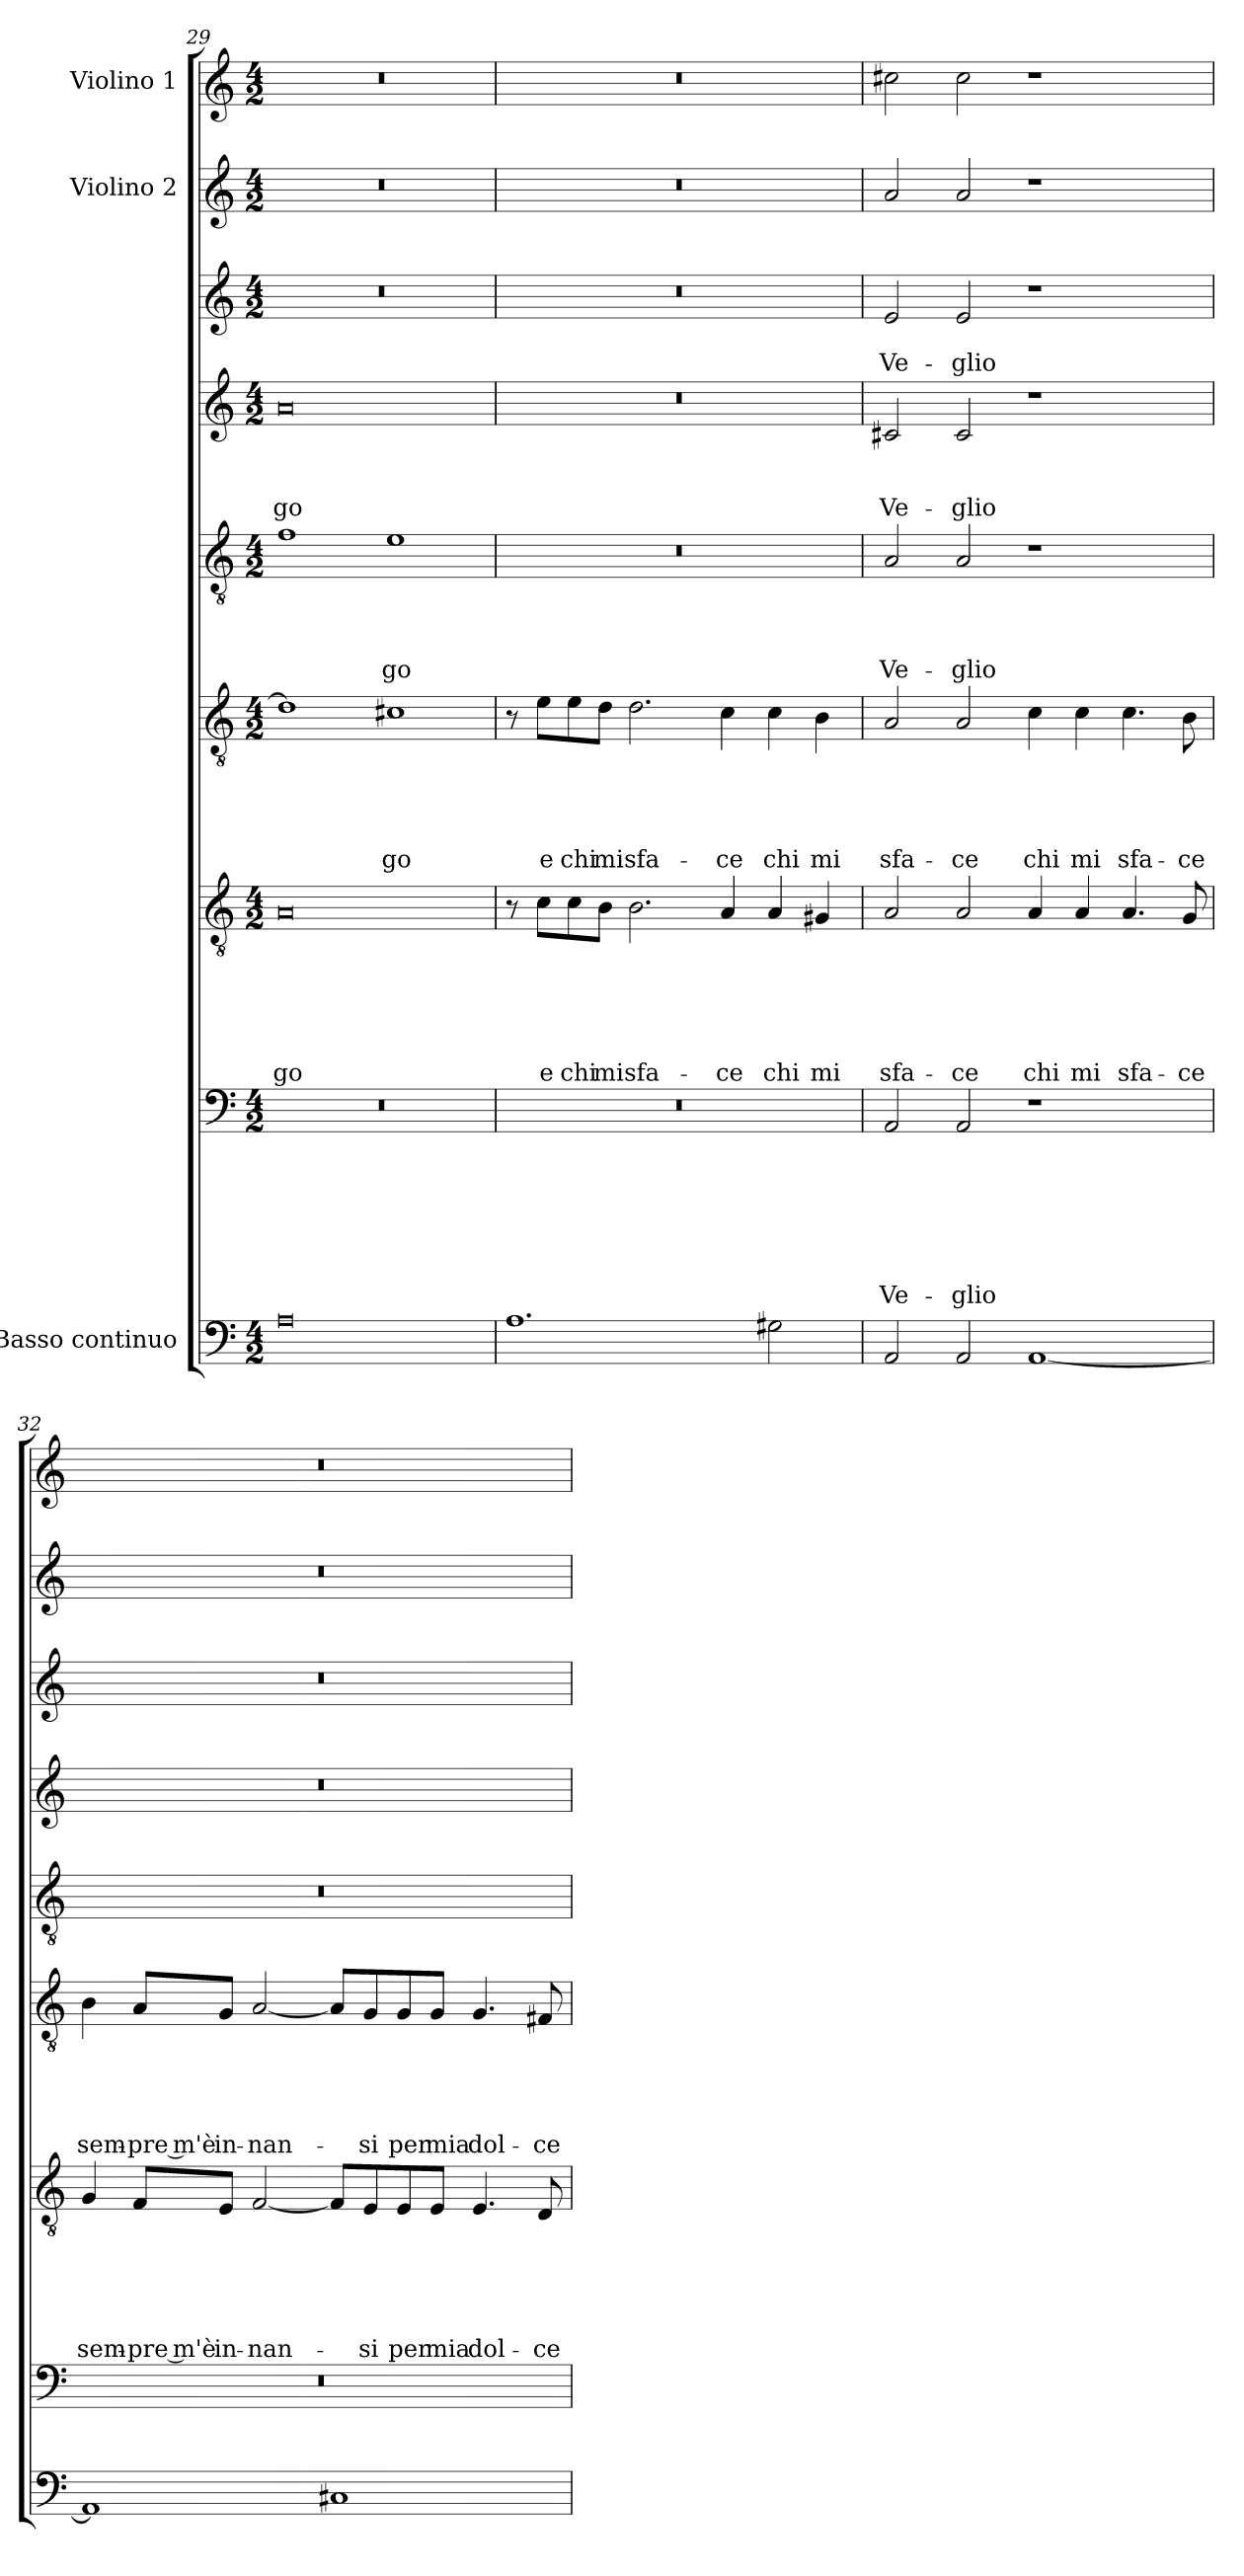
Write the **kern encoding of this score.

**kern	**kern	**text	**text	**text	**text	**text	**text	**text	**kern	**text	**text	**text	**text	**text	**text	**kern	**text	**text	**text	**text	**text	**kern	**text	**text	**text	**text	**kern	**text	**text	**text	**kern	**text	**text	**kern	**kern
*part9	*part8	*part8	*part8	*part8	*part8	*part8	*part8	*part8	*part7	*part7	*part7	*part7	*part7	*part7	*part7	*part6	*part6	*part6	*part6	*part6	*part6	*part5	*part5	*part5	*part5	*part5	*part4	*part4	*part4	*part4	*part3	*part3	*part3	*part2	*part1
*staff9	*staff8	*staff8	*staff8	*staff8	*staff8	*staff8	*staff8	*staff8	*staff7	*staff7	*staff7	*staff7	*staff7	*staff7	*staff7	*staff6	*staff6	*staff6	*staff6	*staff6	*staff6	*staff5	*staff5	*staff5	*staff5	*staff5	*staff4	*staff4	*staff4	*staff4	*staff3	*staff3	*staff3	*staff2	*staff1
*I"Basso continuo	*	*	*	*	*	*	*	*	*	*	*	*	*	*	*	*	*	*	*	*	*	*	*	*	*	*	*	*	*	*	*	*	*	*I"Violino 2	*I"Violino 1
*clefF4	*clefF4	*	*	*	*	*	*	*	*clefGv2	*	*	*	*	*	*	*clefGv2	*	*	*	*	*	*clefGv2	*	*	*	*	*clefG2	*	*	*	*clefG2	*	*	*clefG2	*clefG2
*k[]	*k[]	*	*	*	*	*	*	*	*k[]	*	*	*	*	*	*	*k[]	*	*	*	*	*	*k[]	*	*	*	*	*k[]	*	*	*	*k[]	*	*	*k[]	*k[]
*a:	*a:	*	*	*	*	*	*	*	*a:	*	*	*	*	*	*	*a:	*	*	*	*	*	*a:	*	*	*	*	*a:	*	*	*	*a:	*	*	*a:	*a:
*M4/2	*M4/2	*	*	*	*	*	*	*	*M4/2	*	*	*	*	*	*	*M4/2	*	*	*	*	*	*M4/2	*	*	*	*	*M4/2	*	*	*	*M4/2	*	*	*M4/2	*M4/2
=29	=29	=29	=29	=29	=29	=29	=29	=29	=29	=29	=29	=29	=29	=29	=29	=29	=29	=29	=29	=29	=29	=29	=29	=29	=29	=29	=29	=29	=29	=29	=29	=29	=29	=29	=29
!	!	!	!	!	!	!	!	!	!	!	!	!	!	!	!LO:LY:b	!	!	!	!	!	!	!	!	!	!	!	!	!	!	!LO:LY:b	!	!	!	!	!
0A	0r	.	.	.	.	.	.	.	0A	.	.	.	.	.	-go	1d]	.	.	.	.	.	1f	.	.	.	.	0a	.	.	-go	0r	.	.	0r	0r
!	!	!	!	!	!	!	!	!	!	!	!	!	!	!	!	!	!	!	!	!	!LO:LY:b	!	!	!	!	!LO:LY:b	!	!	!	!	!	!	!	!	!
.	.	.	.	.	.	.	.	.	.	.	.	.	.	.	.	1c#X	.	.	.	.	-go	1e	.	.	.	-go	.	.	.	.	.	.	.	.	.
=30	=30	=30	=30	=30	=30	=30	=30	=30	=30	=30	=30	=30	=30	=30	=30	=30	=30	=30	=30	=30	=30	=30	=30	=30	=30	=30	=30	=30	=30	=30	=30	=30	=30	=30	=30
1.A	0r	.	.	.	.	.	.	.	8r	.	.	.	.	.	.	8r	.	.	.	.	.	0r	.	.	.	.	0r	.	.	.	0r	.	.	0r	0r
!	!	!	!	!	!	!	!	!	!	!	!	!	!	!	!LO:LY:b	!	!	!	!	!	!LO:LY:b	!	!	!	!	!	!	!	!	!	!	!	!	!	!
.	.	.	.	.	.	.	.	.	8c\L	.	.	.	.	.	e	8e\L	.	.	.	.	e	.	.	.	.	.	.	.	.	.	.	.	.	.	.
!	!	!	!	!	!	!	!	!	!	!	!	!	!	!	!LO:LY:b	!	!	!	!	!	!LO:LY:b	!	!	!	!	!	!	!	!	!	!	!	!	!	!
.	.	.	.	.	.	.	.	.	8c\	.	.	.	.	.	chi	8e\	.	.	.	.	chi	.	.	.	.	.	.	.	.	.	.	.	.	.	.
!	!	!	!	!	!	!	!	!	!	!	!	!	!	!	!LO:LY:b	!	!	!	!	!	!LO:LY:b	!	!	!	!	!	!	!	!	!	!	!	!	!	!
.	.	.	.	.	.	.	.	.	8B\J	.	.	.	.	.	mi	8d\J	.	.	.	.	mi	.	.	.	.	.	.	.	.	.	.	.	.	.	.
!	!	!	!	!	!	!	!	!	!	!	!	!	!	!	!LO:LY:b	!	!	!	!	!	!LO:LY:b	!	!	!	!	!	!	!	!	!	!	!	!	!	!
.	.	.	.	.	.	.	.	.	2.B\	.	.	.	.	.	sfa-	2.d\	.	.	.	.	sfa-	.	.	.	.	.	.	.	.	.	.	.	.	.	.
!	!	!	!	!	!	!	!	!	!	!	!	!	!	!	!LO:LY:b	!	!	!	!	!	!LO:LY:b	!	!	!	!	!	!	!	!	!	!	!	!	!	!
.	.	.	.	.	.	.	.	.	4A/	.	.	.	.	.	-ce	4c\	.	.	.	.	-ce	.	.	.	.	.	.	.	.	.	.	.	.	.	.
!	!	!	!	!	!	!	!	!	!	!	!	!	!	!	!LO:LY:b	!	!	!	!	!	!LO:LY:b	!	!	!	!	!	!	!	!	!	!	!	!	!	!
2G#X\	.	.	.	.	.	.	.	.	4A/	.	.	.	.	.	chi	4c\	.	.	.	.	chi	.	.	.	.	.	.	.	.	.	.	.	.	.	.
!	!	!	!	!	!	!	!	!	!	!	!	!	!	!	!LO:LY:b	!	!	!	!	!	!LO:LY:b	!	!	!	!	!	!	!	!	!	!	!	!	!	!
.	.	.	.	.	.	.	.	.	4G#X/	.	.	.	.	.	mi	4B\	.	.	.	.	mi	.	.	.	.	.	.	.	.	.	.	.	.	.	.
!!LO:LB:g=z
=31	=31	=31	=31	=31	=31	=31	=31	=31	=31	=31	=31	=31	=31	=31	=31	=31	=31	=31	=31	=31	=31	=31	=31	=31	=31	=31	=31	=31	=31	=31	=31	=31	=31	=31	=31
!	!	!	!	!	!	!	!	!LO:LY:b	!	!	!	!	!	!	!LO:LY:b	!	!	!	!	!	!LO:LY:b	!	!	!	!	!LO:LY:b	!	!	!	!LO:LY:b	!	!	!LO:LY:b	!	!
2AA/	2AA/	.	.	.	.	.	.	Ve-	2A/	.	.	.	.	.	sfa-	2A/	.	.	.	.	sfa-	2A/	.	.	.	Ve-	2c#X/	.	.	Ve-	2e/	.	Ve-	2a/	2cc#X\
!	!	!	!	!	!	!	!	!LO:LY:b	!	!	!	!	!	!	!LO:LY:b	!	!	!	!	!	!LO:LY:b	!	!	!	!	!LO:LY:b	!	!	!	!LO:LY:b	!	!	!LO:LY:b	!	!
2AA/	2AA/	.	.	.	.	.	.	-glio	2A/	.	.	.	.	.	-ce	2A/	.	.	.	.	-ce	2A/	.	.	.	-glio	2c#/	.	.	-glio	2e/	.	-glio	2a/	2cc#\
!	!	!	!	!	!	!	!	!	!	!	!	!	!	!	!LO:LY:b	!	!	!	!	!	!LO:LY:b	!	!	!	!	!	!	!	!	!	!	!	!	!	!
[1AA	1r	.	.	.	.	.	.	.	4A/	.	.	.	.	.	chi	4c\	.	.	.	.	chi	1r	.	.	.	.	1r	.	.	.	1r	.	.	1r	1r
!	!	!	!	!	!	!	!	!	!	!	!	!	!	!	!LO:LY:b	!	!	!	!	!	!LO:LY:b	!	!	!	!	!	!	!	!	!	!	!	!	!	!
.	.	.	.	.	.	.	.	.	4A/	.	.	.	.	.	mi	4c\	.	.	.	.	mi	.	.	.	.	.	.	.	.	.	.	.	.	.	.
!	!	!	!	!	!	!	!	!	!	!	!	!	!	!	!LO:LY:b	!	!	!	!	!	!LO:LY:b	!	!	!	!	!	!	!	!	!	!	!	!	!	!
.	.	.	.	.	.	.	.	.	4.A/	.	.	.	.	.	sfa-	4.c\	.	.	.	.	sfa-	.	.	.	.	.	.	.	.	.	.	.	.	.	.
!	!	!	!	!	!	!	!	!	!	!	!	!	!	!	!LO:LY:b	!	!	!	!	!	!LO:LY:b	!	!	!	!	!	!	!	!	!	!	!	!	!	!
.	.	.	.	.	.	.	.	.	8G/	.	.	.	.	.	-ce	8B\	.	.	.	.	-ce	.	.	.	.	.	.	.	.	.	.	.	.	.	.
=32	=32	=32	=32	=32	=32	=32	=32	=32	=32	=32	=32	=32	=32	=32	=32	=32	=32	=32	=32	=32	=32	=32	=32	=32	=32	=32	=32	=32	=32	=32	=32	=32	=32	=32	=32
!	!	!	!	!	!	!	!	!	!	!	!	!	!	!	!LO:LY:b	!	!	!	!	!	!LO:LY:b	!	!	!	!	!	!	!	!	!	!	!	!	!	!
1AA]	0r	.	.	.	.	.	.	.	4G/	.	.	.	.	.	sem-	4B\	.	.	.	.	sem-	0r	.	.	.	.	0r	.	.	.	0r	.	.	0r	0r
!	!	!	!	!	!	!	!	!	!	!	!	!	!	!	!LO:LY:b	!	!	!	!	!	!LO:LY:b	!	!	!	!	!	!	!	!	!	!	!	!	!	!
.	.	.	.	.	.	.	.	.	8F/L	.	.	.	.	.	-pre m'è	8A/L	.	.	.	.	-pre m'è	.	.	.	.	.	.	.	.	.	.	.	.	.	.
!	!	!	!	!	!	!	!	!	!	!	!	!	!	!	!LO:LY:b	!	!	!	!	!	!LO:LY:b	!	!	!	!	!	!	!	!	!	!	!	!	!	!
.	.	.	.	.	.	.	.	.	8E/J	.	.	.	.	.	in-	8G/J	.	.	.	.	in-	.	.	.	.	.	.	.	.	.	.	.	.	.	.
!	!	!	!	!	!	!	!	!	!	!	!	!	!	!	!LO:LY:b	!	!	!	!	!	!LO:LY:b	!	!	!	!	!	!	!	!	!	!	!	!	!	!
.	.	.	.	.	.	.	.	.	[2F/	.	.	.	.	.	-nan-	[2A/	.	.	.	.	-nan-	.	.	.	.	.	.	.	.	.	.	.	.	.	.
1C#X	.	.	.	.	.	.	.	.	8F/L]	.	.	.	.	.	.	8A/L]	.	.	.	.	.	.	.	.	.	.	.	.	.	.	.	.	.	.	.
!	!	!	!	!	!	!	!	!	!	!	!	!	!	!	!LO:LY:b	!	!	!	!	!	!LO:LY:b	!	!	!	!	!	!	!	!	!	!	!	!	!	!
.	.	.	.	.	.	.	.	.	8E/	.	.	.	.	.	-si	8G/	.	.	.	.	-si	.	.	.	.	.	.	.	.	.	.	.	.	.	.
!	!	!	!	!	!	!	!	!	!	!	!	!	!	!	!LO:LY:b	!	!	!	!	!	!LO:LY:b	!	!	!	!	!	!	!	!	!	!	!	!	!	!
.	.	.	.	.	.	.	.	.	8E/	.	.	.	.	.	per	8G/	.	.	.	.	per	.	.	.	.	.	.	.	.	.	.	.	.	.	.
!	!	!	!	!	!	!	!	!	!	!	!	!	!	!	!LO:LY:b	!	!	!	!	!	!LO:LY:b	!	!	!	!	!	!	!	!	!	!	!	!	!	!
.	.	.	.	.	.	.	.	.	8E/J	.	.	.	.	.	mia	8G/J	.	.	.	.	mia	.	.	.	.	.	.	.	.	.	.	.	.	.	.
!	!	!	!	!	!	!	!	!	!	!	!	!	!	!	!LO:LY:b	!	!	!	!	!	!LO:LY:b	!	!	!	!	!	!	!	!	!	!	!	!	!	!
.	.	.	.	.	.	.	.	.	4.E/	.	.	.	.	.	dol-	4.G/	.	.	.	.	dol-	.	.	.	.	.	.	.	.	.	.	.	.	.	.
!	!	!	!	!	!	!	!	!	!	!	!	!	!	!	!LO:LY:b	!	!	!	!	!	!LO:LY:b	!	!	!	!	!	!	!	!	!	!	!	!	!	!
.	.	.	.	.	.	.	.	.	8D/	.	.	.	.	.	-ce	8F#X/	.	.	.	.	-ce	.	.	.	.	.	.	.	.	.	.	.	.	.	.
=	=	=	=	=	=	=	=	=	=	=	=	=	=	=	=	=	=	=	=	=	=	=	=	=	=	=	=	=	=	=	=	=	=	=	=
*-	*-	*-	*-	*-	*-	*-	*-	*-	*-	*-	*-	*-	*-	*-	*-	*-	*-	*-	*-	*-	*-	*-	*-	*-	*-	*-	*-	*-	*-	*-	*-	*-	*-	*-	*-
